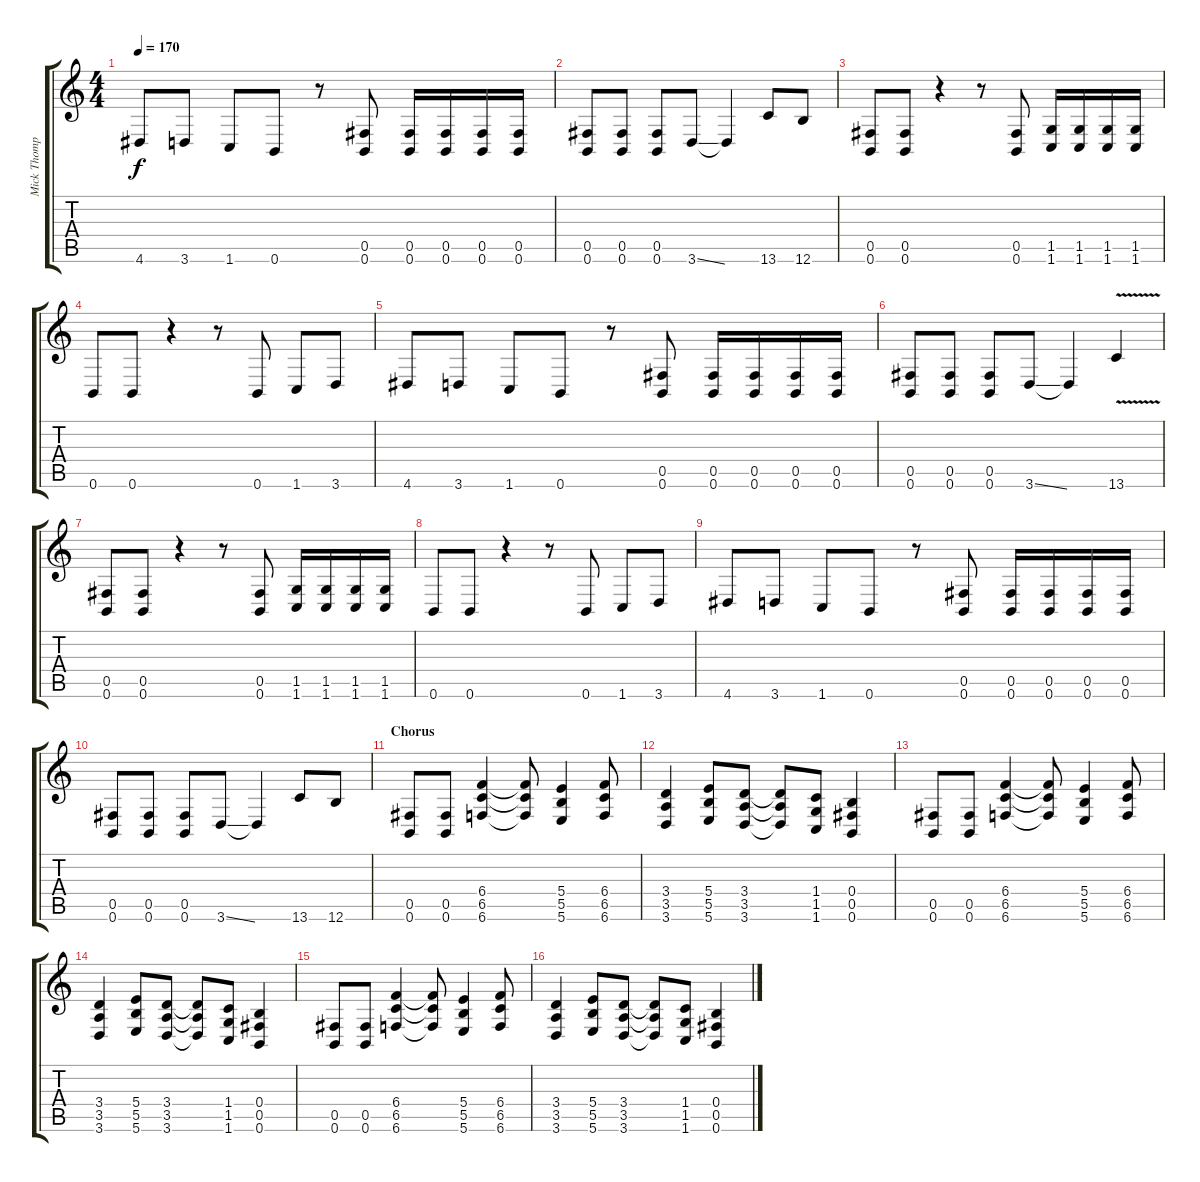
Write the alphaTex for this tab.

\track ("Mick Thompson" "Mick Thomp") {instrument distortionguitar}
\staff {score tabs}
\tuning (Db4 Ab3 E3 B2 Gb2 B1) {hide}
\ts (4 4)
\tempo 170
\clef g2
\ks c
4.6.8{dy f} 3.6.8 1.6.8 0.6.8 r.8 (0.5 0.6).8 (0.5 0.6).16 (0.5 0.6).16 (0.5 0.6).16 (0.5 0.6).16 |
(0.5 0.6).8 (0.5 0.6).8 (0.5 0.6).8 3.6{ss}.8 3.6{t}.4 13.6.8 12.6.8 |
(0.5 0.6).8 (0.5 0.6).8 r.4 r.8 (0.5 0.6).8 (1.5 1.6).16 (1.5 1.6).16 (1.5 1.6).16 (1.5 1.6).16 |
0.6.8 0.6.8 r.4 r.8 0.6.8 1.6.8 3.6.8 |
4.6.8 3.6.8 1.6.8 0.6.8 r.8 (0.5 0.6).8 (0.5 0.6).16 (0.5 0.6).16 (0.5 0.6).16 (0.5 0.6).16 |
(0.5 0.6).8 (0.5 0.6).8 (0.5 0.6).8 3.6{ss}.8 3.6{t}.4 13.6{v}.4 |
(0.5 0.6).8 (0.5 0.6).8 r.4 r.8 (0.5 0.6).8 (1.5 1.6).16 (1.5 1.6).16 (1.5 1.6).16 (1.5 1.6).16 |
0.6.8 0.6.8 r.4 r.8 0.6.8 1.6.8 3.6.8 |
4.6.8 3.6.8 1.6.8 0.6.8 r.8 (0.5 0.6).8 (0.5 0.6).16 (0.5 0.6).16 (0.5 0.6).16 (0.5 0.6).16 |
(0.5 0.6).8 (0.5 0.6).8 (0.5 0.6).8 3.6{ss}.8 3.6{t}.4 13.6.8 12.6.8 |
\section ("" "Chorus")
(0.5 0.6).8 (0.5 0.6).8 (6.4 6.5 6.6).4 (6.4{t} 6.5{t} 6.6{t}).8 (5.4 5.5 5.6).4 (6.4 6.5 6.6).8 |
(3.4 3.5 3.6).4 (5.4 5.5 5.6).8 (3.4 3.5 3.6).8 (3.4{t} 3.5{t} 3.6{t}).8 (1.4 1.5 1.6).8 (0.4 0.5 0.6).4 |
(0.5 0.6).8 (0.5 0.6).8 (6.4 6.5 6.6).4 (6.4{t} 6.5{t} 6.6{t}).8 (5.4 5.5 5.6).4 (6.4 6.5 6.6).8 |
(3.4 3.5 3.6).4 (5.4 5.5 5.6).8 (3.4 3.5 3.6).8 (3.4{t} 3.5{t} 3.6{t}).8 (1.4 1.5 1.6).8 (0.4 0.5 0.6).4 |
(0.5 0.6).8 (0.5 0.6).8 (6.4 6.5 6.6).4 (6.4{t} 6.5{t} 6.6{t}).8 (5.4 5.5 5.6).4 (6.4 6.5 6.6).8 |
(3.4 3.5 3.6).4 (5.4 5.5 5.6).8 (3.4 3.5 3.6).8 (3.4{t} 3.5{t} 3.6{t}).8 (1.4 1.5 1.6).8 (0.4 0.5 0.6).4
